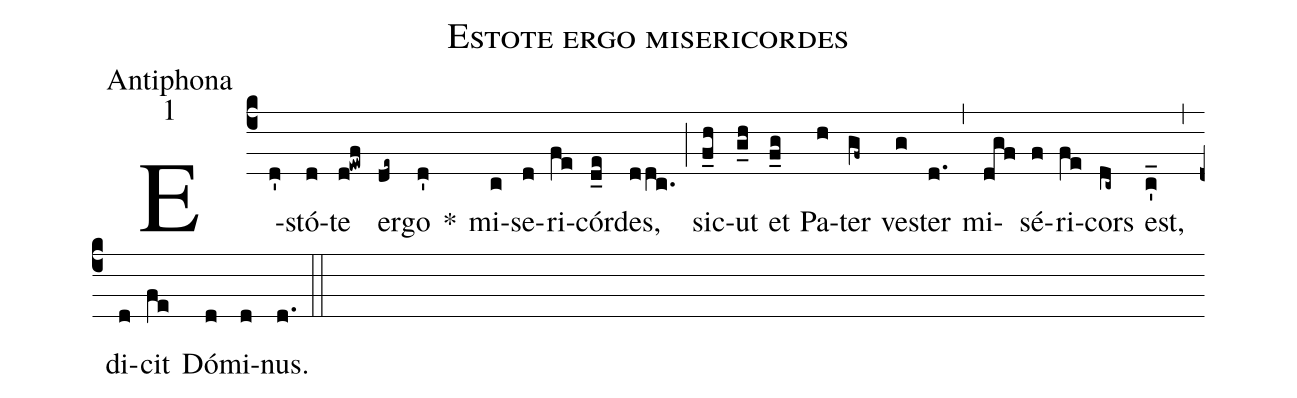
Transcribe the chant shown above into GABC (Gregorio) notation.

name:Estote ergo misericordes;
office-part:Antiphona;
mode:1;
%%
(c4) E(d')stó(d)te(d!ewf) er(de~)go(d') *() mi(c)se(d)ri(fe)cór(d_e)des,(ddc.) (;) sic(f_h)ut(g_h) et(f_g) Pa(h)ter(gf~) ve(g)ster(d.) (,) mi(dgf)sé(f)ri(fe)cors(dc~) est,(c'_) (,) di(d)cit(fe) Dó(d)mi(d)nus.(d.) (::)
